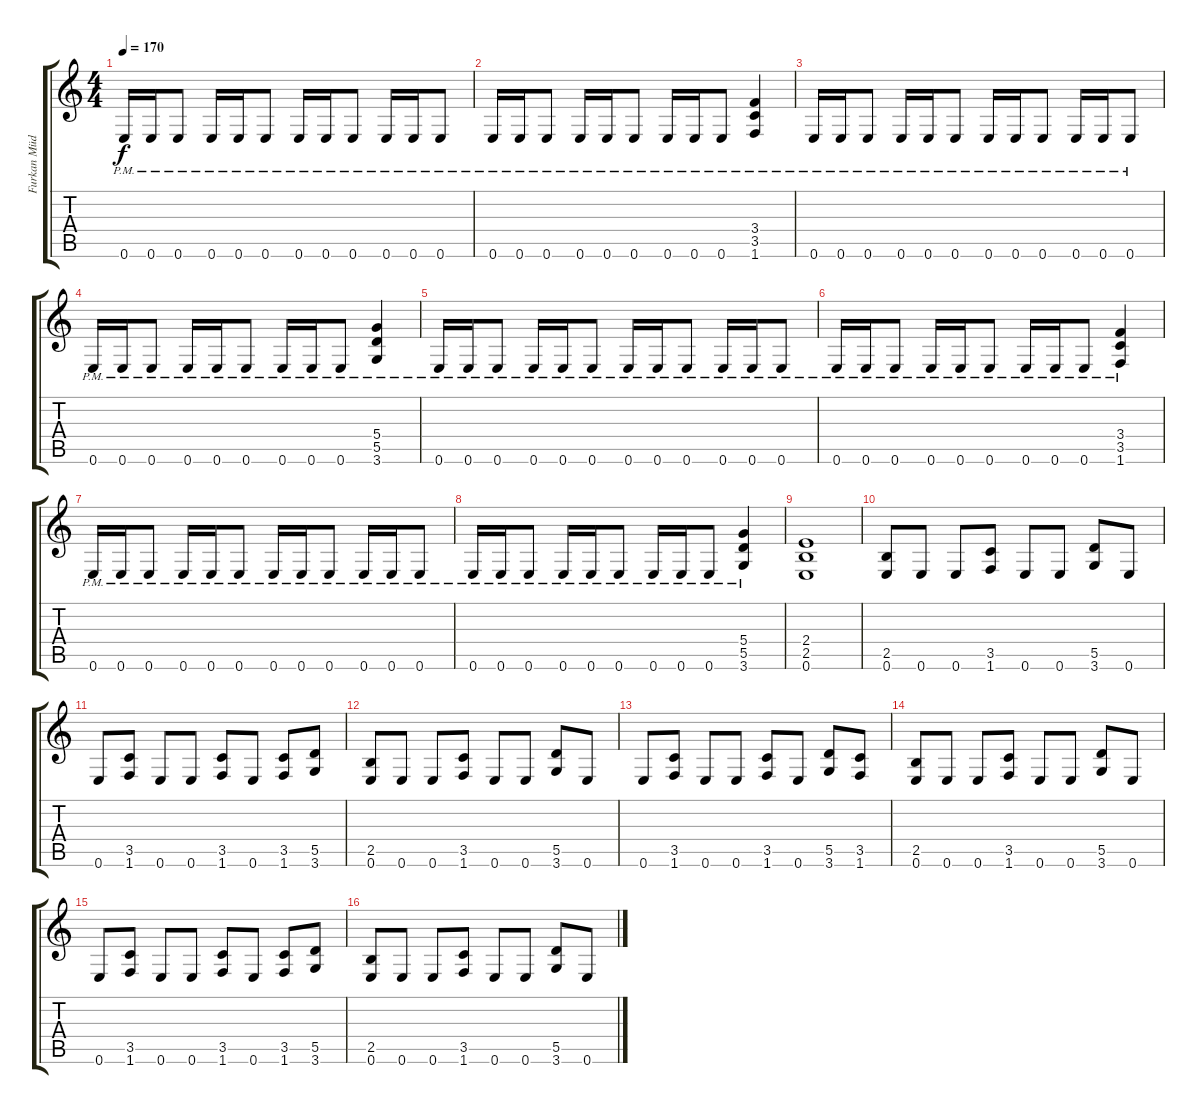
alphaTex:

\track ("Furkan Müderrisoglu" "Furkan Müd") {instrument distortionguitar}
\staff {score tabs}
\tuning (E4 B3 G3 D3 A2 E2) {hide}
\ts (4 4)
\tempo 170
\clef g2
\ks c
0.6{pm}.16{dy f} 0.6{pm}.16 0.6{pm}.8 0.6{pm}.16 0.6{pm}.16 0.6{pm}.8 0.6{pm}.16 0.6{pm}.16 0.6{pm}.8 0.6{pm}.16 0.6{pm}.16 0.6{pm}.8 |
0.6{pm}.16 0.6{pm}.16 0.6{pm}.8 0.6{pm}.16 0.6{pm}.16 0.6{pm}.8 0.6{pm}.16 0.6{pm}.16 0.6{pm}.8 (3.4{pm} 3.5 1.6).4 |
0.6{pm}.16 0.6{pm}.16 0.6{pm}.8 0.6{pm}.16 0.6{pm}.16 0.6{pm}.8 0.6{pm}.16 0.6{pm}.16 0.6{pm}.8 0.6{pm}.16 0.6{pm}.16 0.6{pm}.8 |
0.6{pm}.16 0.6{pm}.16 0.6{pm}.8 0.6{pm}.16 0.6{pm}.16 0.6{pm}.8 0.6{pm}.16 0.6{pm}.16 0.6{pm}.8 (5.4{pm} 5.5 3.6).4 |
0.6{pm}.16 0.6{pm}.16 0.6{pm}.8 0.6{pm}.16 0.6{pm}.16 0.6{pm}.8 0.6{pm}.16 0.6{pm}.16 0.6{pm}.8 0.6{pm}.16 0.6{pm}.16 0.6{pm}.8 |
0.6{pm}.16 0.6{pm}.16 0.6{pm}.8 0.6{pm}.16 0.6{pm}.16 0.6{pm}.8 0.6{pm}.16 0.6{pm}.16 0.6{pm}.8 (3.4{pm} 3.5 1.6).4 |
0.6{pm}.16 0.6{pm}.16 0.6{pm}.8 0.6{pm}.16 0.6{pm}.16 0.6{pm}.8 0.6{pm}.16 0.6{pm}.16 0.6{pm}.8 0.6{pm}.16 0.6{pm}.16 0.6{pm}.8 |
0.6{pm}.16 0.6{pm}.16 0.6{pm}.8 0.6{pm}.16 0.6{pm}.16 0.6{pm}.8 0.6{pm}.16 0.6{pm}.16 0.6{pm}.8 (5.4{pm} 5.5 3.6).4 |
(2.4 2.5 0.6).1 |
(2.5 0.6).8 0.6.8 0.6.8 (3.5 1.6).8 0.6.8 0.6.8 (5.5 3.6).8 0.6.8 |
0.6.8 (3.5 1.6).8 0.6.8 0.6.8 (3.5 1.6).8 0.6.8 (3.5 1.6).8 (5.5 3.6).8 |
(2.5 0.6).8 0.6.8 0.6.8 (3.5 1.6).8 0.6.8 0.6.8 (5.5 3.6).8 0.6.8 |
0.6.8 (3.5 1.6).8 0.6.8 0.6.8 (3.5 1.6).8 0.6.8 (5.5 3.6).8 (3.5 1.6).8 |
(2.5 0.6).8 0.6.8 0.6.8 (3.5 1.6).8 0.6.8 0.6.8 (5.5 3.6).8 0.6.8 |
0.6.8 (3.5 1.6).8 0.6.8 0.6.8 (3.5 1.6).8 0.6.8 (3.5 1.6).8 (5.5 3.6).8 |
(2.5 0.6).8 0.6.8 0.6.8 (3.5 1.6).8 0.6.8 0.6.8 (5.5 3.6).8 0.6.8
